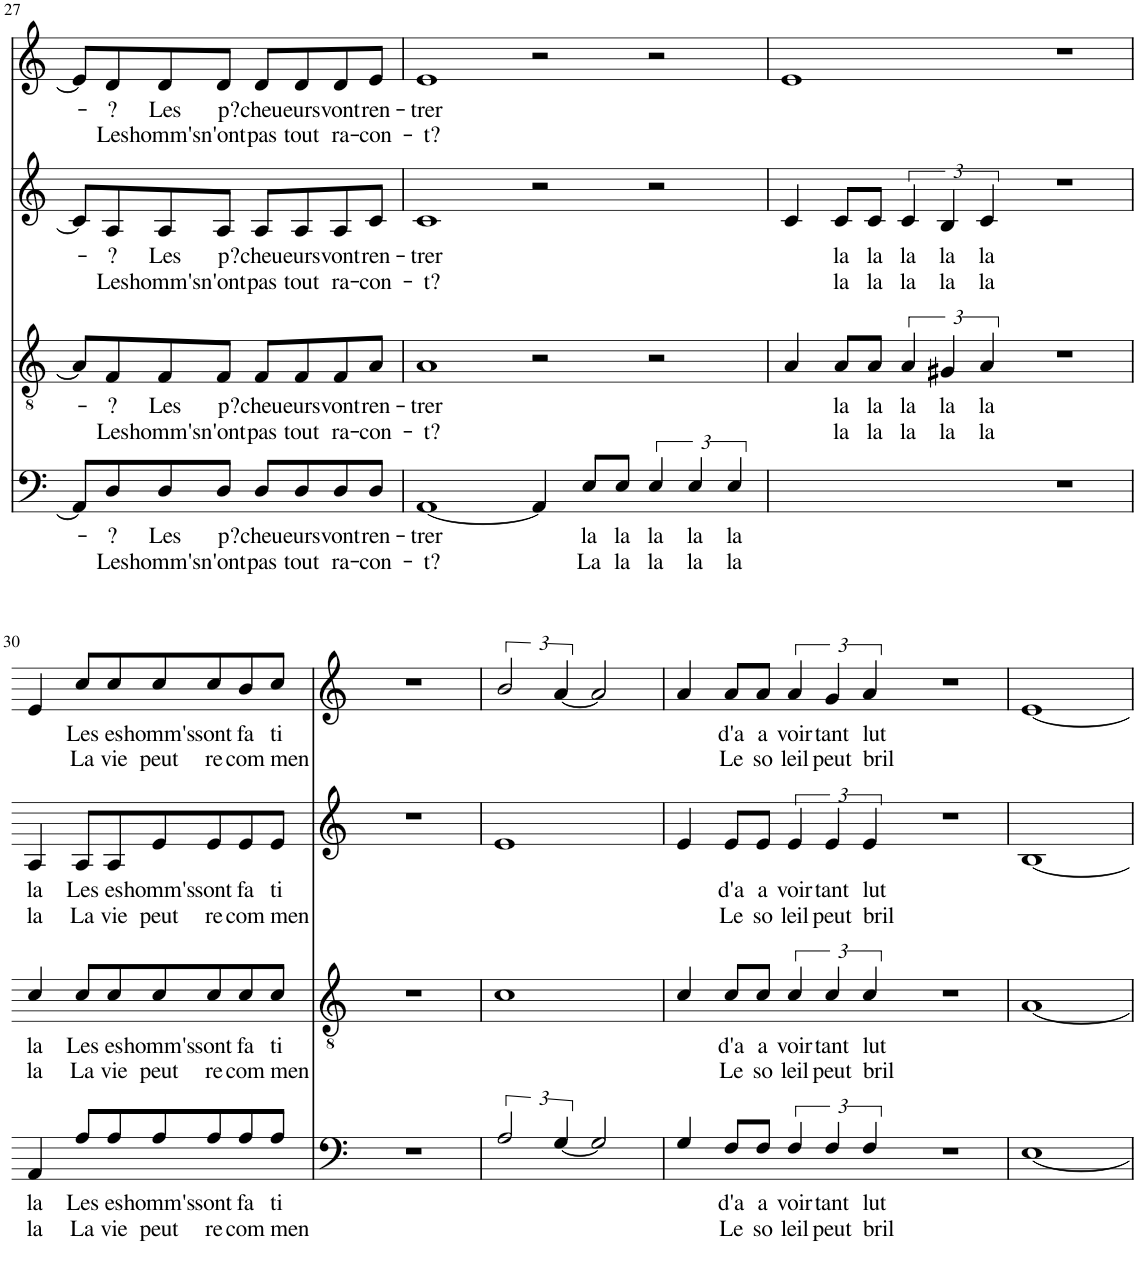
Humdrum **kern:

**kern	**text	**text	**kern	**text	**text	**kern	**text	**text	**kern	**text	**text
*part4	*part4	*part4	*part3	*part3	*part3	*part2	*part2	*part2	*part1	*part1	*part1
*staff4	*staff4	*staff4	*staff3	*staff3	*staff3	*staff2	*staff2	*staff2	*staff1	*staff1	*staff1
*I"Clarinet	*	*	*I"Oboe	*	*	*I"Choir	*	*	*I"Sampler	*	*
*I'Cl	*	*	*I'Ob	*	*	*I'Ch	*	*	*I'Samp	*	*
!!LO:PB:g=z
*clefF4	*	*	*clefGv2	*	*	*clefG2	*	*	*clefG2	*	*
*Trd1c2	*	*	*	*	*	*	*	*	*	*	*
*k[]	*	*	*k[]	*	*	*k[]	*	*	*k[]	*	*
*M4/4	*	*	*M4/4	*	*	*M4/4	*	*	*M4/4	*	*
*met(c|)	*	*	*met(c|)	*	*	*met(c|)	*	*	*met(c|)	*	*
=27	=27	=27	=27	=27	=27	=27	=27	=27	=27	=27	=27
8AA/L]	.	.	8A/L]	.	.	8c/L]	.	.	8e/L]	.	.
!	!LO:LY:b	!LO:LY:b	!	!LO:LY:b	!LO:LY:b	!	!LO:LY:b	!LO:LY:b	!	!LO:LY:b	!LO:LY:b
8D/	-?	Les	8F/	-?	Les	8A/	-?	Les	8d/	-?	Les
!	!LO:LY:b	!LO:LY:b	!	!LO:LY:b	!LO:LY:b	!	!LO:LY:b	!LO:LY:b	!	!LO:LY:b	!LO:LY:b
8D/	Les	homm's	8F/	Les	homm's	8A/	Les	homm's	8d/	Les	homm's
!	!LO:LY:b	!LO:LY:b	!	!LO:LY:b	!LO:LY:b	!	!LO:LY:b	!LO:LY:b	!	!LO:LY:b	!LO:LY:b
8D/J	p?-	n'ont	8F/J	p?-	n'ont	8A/J	p?-	n'ont	8d/J	p?-	n'ont
!	!LO:LY:b	!LO:LY:b	!	!LO:LY:b	!LO:LY:b	!	!LO:LY:b	!LO:LY:b	!	!LO:LY:b	!LO:LY:b
8D/L	-cheu-	pas	8F/L	-cheu-	pas	8A/L	-cheu-	pas	8d/L	-cheu-	pas
!	!LO:LY:b	!LO:LY:b	!	!LO:LY:b	!LO:LY:b	!	!LO:LY:b	!LO:LY:b	!	!LO:LY:b	!LO:LY:b
8D/	-eurs	tout	8F/	-eurs	tout	8A/	-eurs	tout	8d/	-eurs	tout
!	!LO:LY:b	!LO:LY:b	!	!LO:LY:b	!LO:LY:b	!	!LO:LY:b	!LO:LY:b	!	!LO:LY:b	!LO:LY:b
8D/	vont	ra-	8F/	vont	ra-	8A/	vont	ra-	8d/	vont	ra-
!	!LO:LY:b	!LO:LY:b	!	!LO:LY:b	!LO:LY:b	!	!LO:LY:b	!LO:LY:b	!	!LO:LY:b	!LO:LY:b
8D/J	ren-	-con-	8A/J	ren-	-con-	8c/J	ren-	-con-	8e/J	ren-	-con-
=28	=28	=28	=28	=28	=28	=28	=28	=28	=28	=28	=28
!	!LO:LY:b	!LO:LY:b	!	!LO:LY:b	!LO:LY:b	!	!LO:LY:b	!LO:LY:b	!	!LO:LY:b	!LO:LY:b
[1AA	-trer	-t?	1A	-trer	-t?	1c	-trer	-t?	1e	-trer	-t?
4AA/]	.	.	2r	.	.	2r	.	.	2r	.	.
!	!LO:LY:b	!LO:LY:b	!	!	!	!	!	!	!	!	!
8E/L	la	La	.	.	.	.	.	.	.	.	.
!	!LO:LY:b	!LO:LY:b	!	!	!	!	!	!	!	!	!
8E/J	la	la	.	.	.	.	.	.	.	.	.
!	!LO:LY:b	!LO:LY:b	!	!	!	!	!	!	!	!	!
6E/	la	la	2r	.	.	2r	.	.	2r	.	.
!	!LO:LY:b	!LO:LY:b	!	!	!	!	!	!	!	!	!
6E/	la	la	.	.	.	.	.	.	.	.	.
!	!LO:LY:b	!LO:LY:b	!	!	!	!	!	!	!	!	!
6E/	la	la	.	.	.	.	.	.	.	.	.
=29	=29	=29	=29	=29	=29	=29	=29	=29	=29	=29	=29
1r	.	.	4A/	.	.	4c/	.	.	1e	.	.
!	!	!	!	!LO:LY:b	!LO:LY:b	!	!LO:LY:b	!LO:LY:b	!	!	!
.	.	.	8A/L	la	la	8c/L	la	la	.	.	.
!	!	!	!	!LO:LY:b	!LO:LY:b	!	!LO:LY:b	!LO:LY:b	!	!	!
.	.	.	8A/J	la	la	8c/J	la	la	.	.	.
!	!	!	!	!LO:LY:b	!LO:LY:b	!	!LO:LY:b	!LO:LY:b	!	!	!
.	.	.	6A/	la	la	6c/	la	la	.	.	.
!	!	!	!	!LO:LY:b	!LO:LY:b	!	!LO:LY:b	!LO:LY:b	!	!	!
.	.	.	6G#X/	la	la	6B/	la	la	.	.	.
!	!	!	!	!LO:LY:b	!LO:LY:b	!	!LO:LY:b	!LO:LY:b	!	!	!
.	.	.	6A/	la	la	6c/	la	la	.	.	.
1ryy	.	.	1r	.	.	1r	.	.	1r	.	.
!!LO:LB:g=z
=30	=30	=30	=30	=30	=30	=30	=30	=30	=30	=30	=30
!	!LO:LY:b	!LO:LY:b	!	!LO:LY:b	!LO:LY:b	!	!LO:LY:b	!LO:LY:b	!	!	!
4AA/	la	la	4c/	la	la	4A/	la	la	4e/	.	.
!	!LO:LY:b	!LO:LY:b	!	!LO:LY:b	!LO:LY:b	!	!LO:LY:b	!LO:LY:b	!	!LO:LY:b	!LO:LY:b
8A/L	Les-	La	8c/L	Les-	La	8A/L	Les-	La	8cc/L	Les-	La
!	!LO:LY:b	!LO:LY:b	!	!LO:LY:b	!LO:LY:b	!	!LO:LY:b	!LO:LY:b	!	!LO:LY:b	!LO:LY:b
8A/	-es	vie	8c/	-es	vie	8A/	-es	vie	8cc/	-es	vie
!	!LO:LY:b	!LO:LY:b	!	!LO:LY:b	!LO:LY:b	!	!LO:LY:b	!LO:LY:b	!	!LO:LY:b	!LO:LY:b
8A/	homm's	peut	8c/	homm's	peut	8e/	homm's	peut	8cc/	homm's	peut
!	!LO:LY:b	!LO:LY:b	!	!LO:LY:b	!LO:LY:b	!	!LO:LY:b	!LO:LY:b	!	!LO:LY:b	!LO:LY:b
8A/	sont	re-	8c/	sont	re-	8e/	sont	re-	8cc/	sont	re-
!	!LO:LY:b	!LO:LY:b	!	!LO:LY:b	!LO:LY:b	!	!LO:LY:b	!LO:LY:b	!	!LO:LY:b	!LO:LY:b
8A/	fa-	-com-	8c/	fa-	-com-	8e/	fa-	-com-	8b/	fa-	-com-
!	!LO:LY:b	!LO:LY:b	!	!LO:LY:b	!LO:LY:b	!	!LO:LY:b	!LO:LY:b	!	!LO:LY:b	!LO:LY:b
8A/J	-ti-	-men-	8c/J	-ti-	-men-	8e/J	-ti-	-men-	8cc/J	-ti-	-men-
1r	.	.	1r	.	.	1r	.	.	1r	.	.
=31	=31	=31	=31	=31	=31	=31	=31	=31	=31	=31	=31
3A/	.	.	1c	.	.	1e	.	.	3b/	.	.
[6G/	.	.	.	.	.	.	.	.	[6a/	.	.
2G/]	.	.	.	.	.	.	.	.	2a/]	.	.
=32	=32	=32	=32	=32	=32	=32	=32	=32	=32	=32	=32
4G/	.	.	4c/	.	.	4e/	.	.	4a/	.	.
!	!LO:LY:b	!LO:LY:b	!	!LO:LY:b	!LO:LY:b	!	!LO:LY:b	!LO:LY:b	!	!LO:LY:b	!LO:LY:b
8F/L	d'a-	Le	8c/L	d'a-	Le	8e/L	d'a-	Le	8a/L	d'a-	Le
!	!LO:LY:b	!LO:LY:b	!	!LO:LY:b	!LO:LY:b	!	!LO:LY:b	!LO:LY:b	!	!LO:LY:b	!LO:LY:b
8F/J	-a-	so-	8c/J	-a-	so-	8e/J	-a-	so-	8a/J	-a-	so-
!	!LO:LY:b	!LO:LY:b	!	!LO:LY:b	!LO:LY:b	!	!LO:LY:b	!LO:LY:b	!	!LO:LY:b	!LO:LY:b
6F/	-voir	-leil	6c/	-voir	-leil	6e/	-voir	-leil	6a/	-voir	-leil
!	!LO:LY:b	!LO:LY:b	!	!LO:LY:b	!LO:LY:b	!	!LO:LY:b	!LO:LY:b	!	!LO:LY:b	!LO:LY:b
6F/	tant	peut	6c/	tant	peut	6e/	tant	peut	6g/	tant	peut
!	!LO:LY:b	!LO:LY:b	!	!LO:LY:b	!LO:LY:b	!	!LO:LY:b	!LO:LY:b	!	!LO:LY:b	!LO:LY:b
6F/	lut-	bril-	6c/	lut-	bril-	6e/	lut-	bril-	6a/	lut-	bril-
1r	.	.	1r	.	.	1r	.	.	1r	.	.
=33	=33	=33	=33	=33	=33	=33	=33	=33	=33	=33	=33
[1E	.	.	[1A	.	.	[1B	.	.	[1e	.	.
=	=	=	=	=	=	=	=	=	=	=	=
*-	*-	*-	*-	*-	*-	*-	*-	*-	*-	*-	*-
